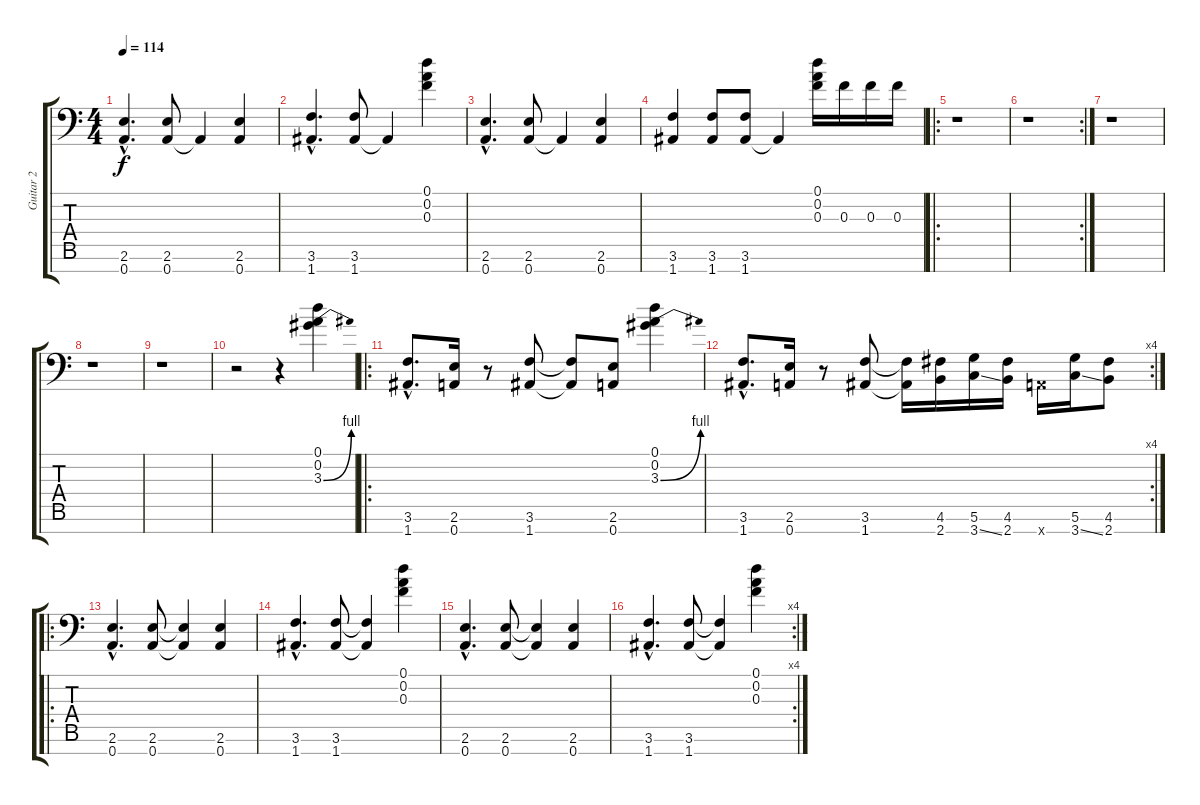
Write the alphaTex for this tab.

\track ("Guitar 2" "Guitar 2") {instrument distortionguitar}
\staff {score tabs}
\tuning (D4 A3 F3 C3 G2 D2 A1) {hide}
\ts (4 4)
\tempo 114
\clef f4
\ks c
(2.6{hac} 0.7{hac}).4{d dy f} (2.6 0.7).8 0.7{t}.4 (2.6 0.7).4 |
(3.6{hac} 1.7{hac}).4{d} (3.6 1.7).8 1.7{t}.4 (0.1 0.2 0.3).4 |
(2.6{hac} 0.7{hac}).4{d} (2.6 0.7).8 0.7{t}.4 (2.6 0.7).4 |
(3.6 1.7).4 (3.6 1.7).8 (3.6 1.7).8 1.7{t}.4 (0.1 0.2 0.3).16 0.3.16 0.3.16 0.3.16 |
\ro
r.1 |
\rc 2
r.1 |
r.1 |
r.1 |
r.1 |
r.2 r.4 (0.1 0.2 3.3{be (bend 0 0 60 4)}).4 |
\ro
(3.6{hac} 1.7{hac}).8{d} (2.6 0.7).16 r.8 (3.6 1.7).8 (3.6{t} 1.7{t}).8 (2.6 0.7).8 (0.1 0.2 3.3{be (bend 0 0 60 4)}).4 |
\rc 4
(3.6{hac} 1.7{hac}).8{d} (2.6 0.7).16 r.8 (3.6 1.7).8 (3.6{t} 1.7{t}).16 (4.6 2.7).16 (5.6 3.7{ss}).16 (4.6 2.7).16 0.7{x}.16 (5.6 3.7{ss}).16 (4.6 2.7).8 |
\ro
(2.6{hac} 0.7{hac}).4{d} (2.6 0.7).8 (2.6{t} 0.7{t}).4 (2.6 0.7).4 |
(3.6{hac} 1.7{hac}).4{d} (3.6 1.7).8 (3.6{t} 1.7{t}).4 (0.1 0.2 0.3).4 |
(2.6{hac} 0.7{hac}).4{d} (2.6 0.7).8 (2.6{t} 0.7{t}).4 (2.6 0.7).4 |
\rc 4
(3.6{hac} 1.7{hac}).4{d} (3.6 1.7).8 (3.6{t} 1.7{t}).4 (0.1 0.2 0.3).4
